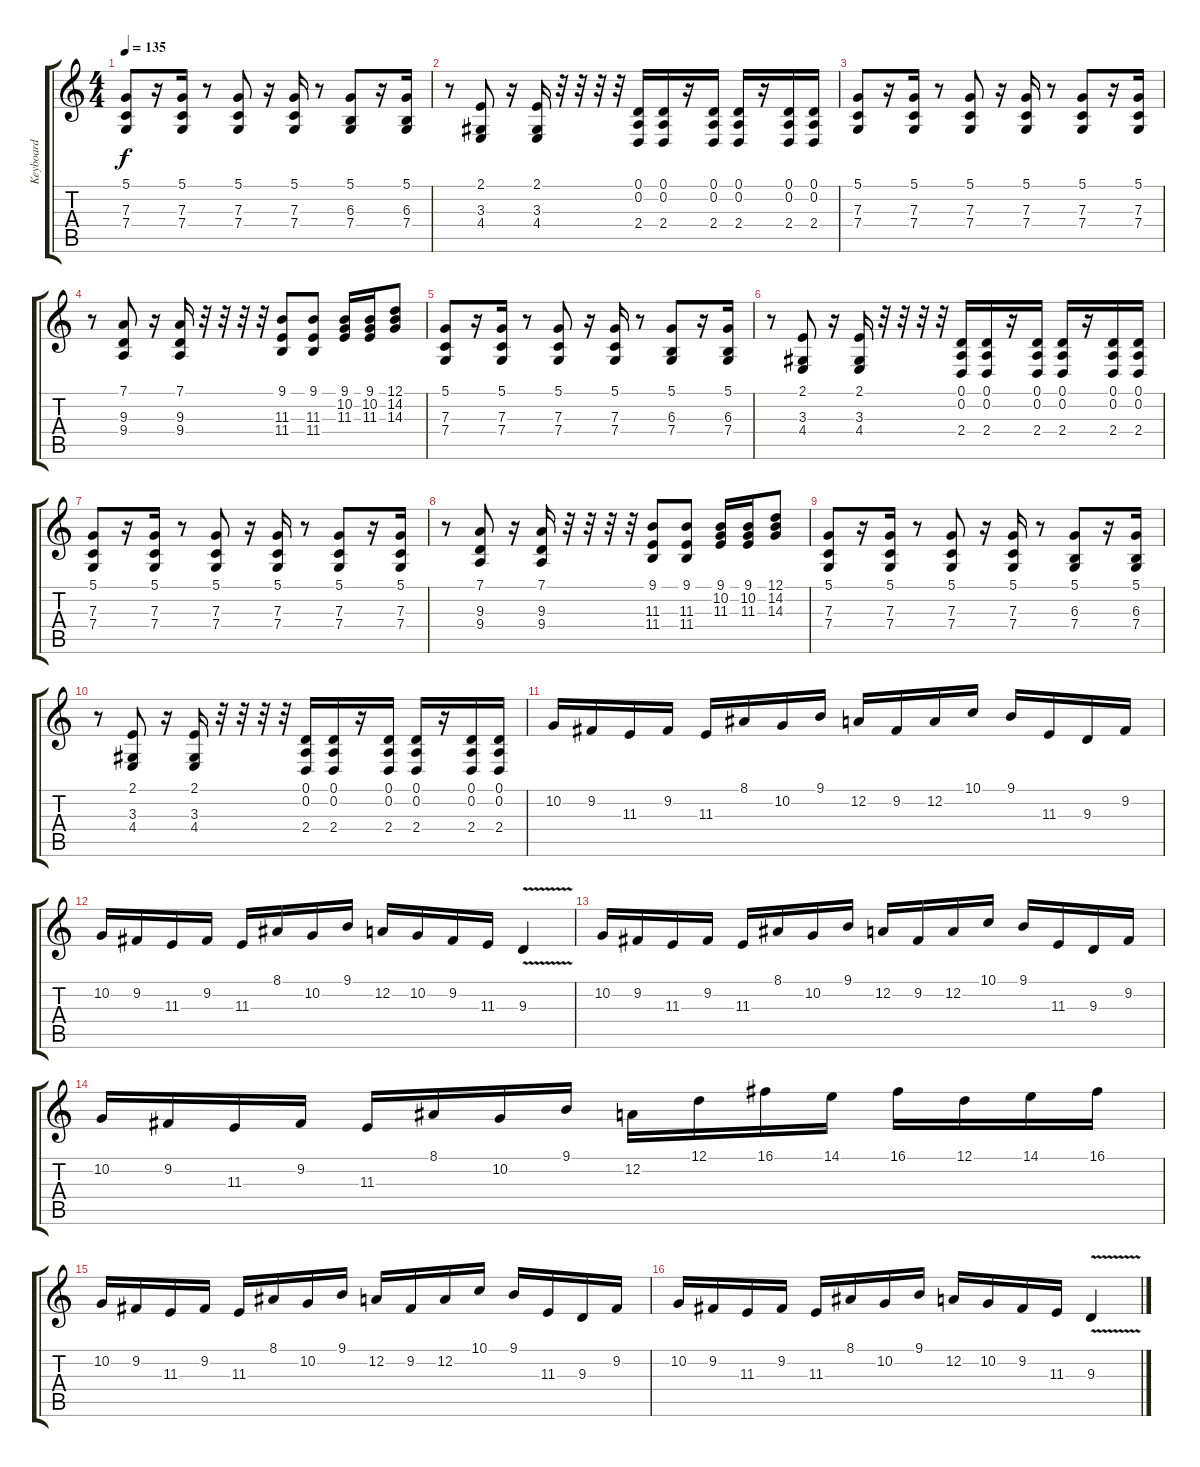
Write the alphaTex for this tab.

\track ("Keyboard" "Keyboard") {instrument lead1square}
\staff {score tabs}
\tuning (D4 A3 F3 C3 G2 D2) {hide}
\ts (4 4)
\tempo 135
\clef g2
\ks c
(5.1 7.3 7.4).8{dy f instrument stringensemble1} r.16 (5.1 7.3 7.4).16 r.8 (5.1 7.3 7.4).8 r.16 (5.1 7.3 7.4).16 r.8 (5.1 6.3 7.4).8 r.16 (5.1 6.3 7.4).16 |
r.8 (2.1 3.3 4.4).8 r.16 (2.1 3.3 4.4).16 r.32 r.32 r.32 r.32 (0.1 0.2 2.4).16 (0.1 0.2 2.4).16 r.16 (0.1 0.2 2.4).16 (0.1 0.2 2.4).16 r.16 (0.1 0.2 2.4).16 (0.1 0.2 2.4).16 |
(5.1 7.3 7.4).8{instrument stringensemble1} r.16 (5.1 7.3 7.4).16 r.8 (5.1 7.3 7.4).8 r.16 (5.1 7.3 7.4).16 r.8 (5.1 7.3 7.4).8 r.16 (5.1 7.3 7.4).16 |
r.8 (7.1 9.3 9.4).8 r.16 (7.1 9.3 9.4).16 r.32 r.32 r.32 r.32 (9.1 11.3 11.4).8 (9.1 11.3 11.4).8 (9.1 10.2 11.3).16 (9.1 10.2 11.3).16 (12.1 14.2 14.3).8 |
(5.1 7.3 7.4).8{instrument stringensemble1} r.16 (5.1 7.3 7.4).16 r.8 (5.1 7.3 7.4).8 r.16 (5.1 7.3 7.4).16 r.8 (5.1 6.3 7.4).8 r.16 (5.1 6.3 7.4).16 |
r.8 (2.1 3.3 4.4).8 r.16 (2.1 3.3 4.4).16 r.32 r.32 r.32 r.32 (0.1 0.2 2.4).16 (0.1 0.2 2.4).16 r.16 (0.1 0.2 2.4).16 (0.1 0.2 2.4).16 r.16 (0.1 0.2 2.4).16 (0.1 0.2 2.4).16 |
(5.1 7.3 7.4).8{instrument stringensemble1} r.16 (5.1 7.3 7.4).16 r.8 (5.1 7.3 7.4).8 r.16 (5.1 7.3 7.4).16 r.8 (5.1 7.3 7.4).8 r.16 (5.1 7.3 7.4).16 |
r.8 (7.1 9.3 9.4).8 r.16 (7.1 9.3 9.4).16 r.32 r.32 r.32 r.32 (9.1 11.3 11.4).8 (9.1 11.3 11.4).8 (9.1 10.2 11.3).16 (9.1 10.2 11.3).16 (12.1 14.2 14.3).8 |
(5.1 7.3 7.4).8{instrument stringensemble1} r.16 (5.1 7.3 7.4).16 r.8 (5.1 7.3 7.4).8 r.16 (5.1 7.3 7.4).16 r.8 (5.1 6.3 7.4).8 r.16 (5.1 6.3 7.4).16 |
r.8 (2.1 3.3 4.4).8 r.16 (2.1 3.3 4.4).16 r.32 r.32 r.32 r.32 (0.1 0.2 2.4).16 (0.1 0.2 2.4).16 r.16 (0.1 0.2 2.4).16 (0.1 0.2 2.4).16 r.16 (0.1 0.2 2.4).16 (0.1 0.2 2.4).16 |
10.2.16{instrument lead1square} 9.2.16 11.3.16 9.2.16 11.3.16 8.1.16 10.2.16 9.1.16 12.2.16 9.2.16 12.2.16 10.1.16 9.1.16 11.3.16 9.3.16 9.2.16 |
10.2.16 9.2.16 11.3.16 9.2.16 11.3.16 8.1.16 10.2.16 9.1.16 12.2.16 10.2.16 9.2.16 11.3.16 9.3{v}.4 |
10.2.16 9.2.16 11.3.16 9.2.16 11.3.16 8.1.16 10.2.16 9.1.16 12.2.16 9.2.16 12.2.16 10.1.16 9.1.16 11.3.16 9.3.16 9.2.16 |
10.2.16 9.2.16 11.3.16 9.2.16 11.3.16 8.1.16 10.2.16 9.1.16 12.2.16 12.1.16 16.1.16 14.1.16 16.1.16 12.1.16 14.1.16 16.1.16 |
10.2.16 9.2.16 11.3.16 9.2.16 11.3.16 8.1.16 10.2.16 9.1.16 12.2.16 9.2.16 12.2.16 10.1.16 9.1.16 11.3.16 9.3.16 9.2.16 |
10.2.16 9.2.16 11.3.16 9.2.16 11.3.16 8.1.16 10.2.16 9.1.16 12.2.16 10.2.16 9.2.16 11.3.16 9.3{v}.4
